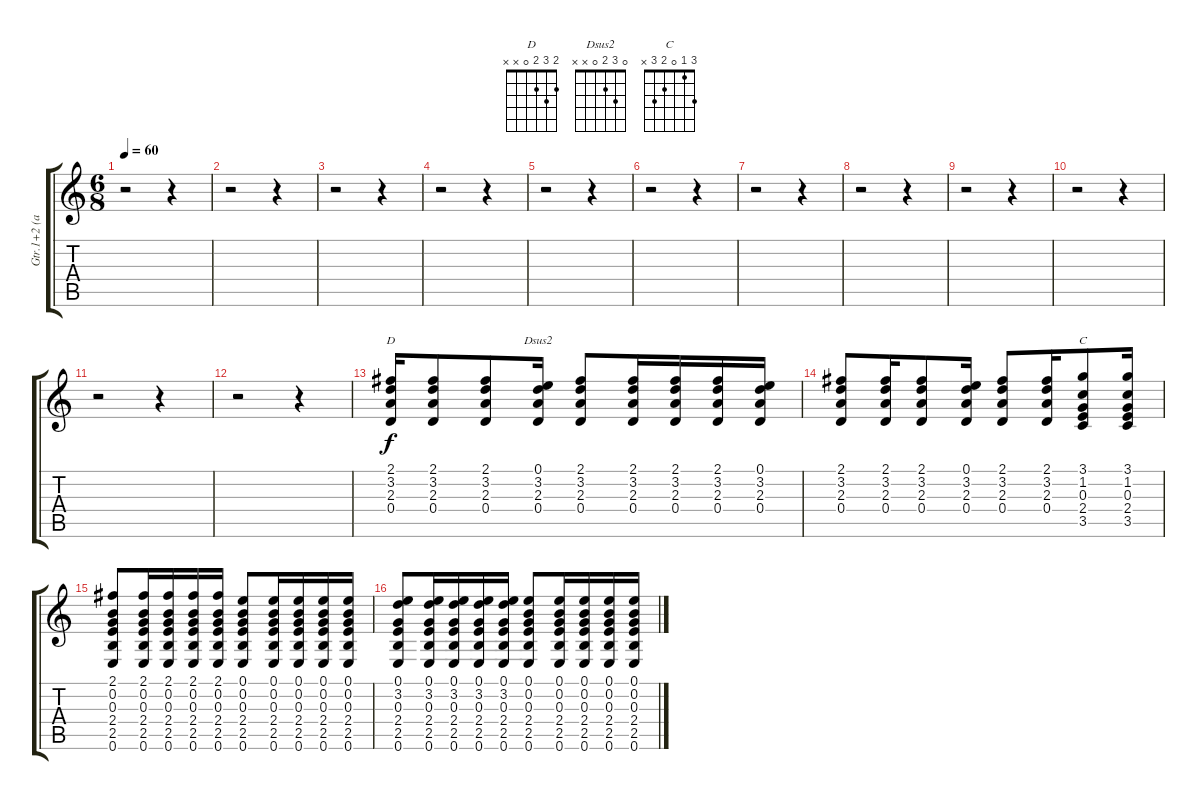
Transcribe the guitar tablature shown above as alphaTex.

\track ("Gtr.1+2 (acous.)" "Gtr.1+2 (a") {instrument acousticguitarsteel}
\staff {score tabs}
\tuning (E4 B3 G3 D3 A2 E2) {hide}
\chord ("D" 2 3 2 0 x x)
\chord ("Dsus2" 0 3 2 0 x x)
\chord ("C" 3 1 0 2 3 x)
\ts (6 8)
\tempo 60
\clef g2
\ks c
r.2{dy f instrument acousticguitarsteel} r.4 |
r.2 r.4 |
r.2 r.4 |
r.2 r.4 |
r.2 r.4 |
r.2 r.4 |
r.2 r.4 |
r.2 r.4 |
r.2 r.4 |
r.2 r.4 |
r.2 r.4 |
r.2 r.4 |
(2.1 3.2 2.3 0.4).16{ch "D"} (2.1 3.2 2.3 0.4).8 (2.1 3.2 2.3 0.4).8 (0.1 3.2 2.3 0.4).16{ch "Dsus2"} (2.1 3.2 2.3 0.4).8 (2.1 3.2 2.3 0.4).16 (2.1 3.2 2.3 0.4).16 (2.1 3.2 2.3 0.4).16 (0.1 3.2 2.3 0.4).16 |
(2.1 3.2 2.3 0.4).8 (2.1 3.2 2.3 0.4).16 (2.1 3.2 2.3 0.4).8 (0.1 3.2 2.3 0.4).16 (2.1 3.2 2.3 0.4).8 (2.1 3.2 2.3 0.4).16 (3.1 1.2 0.3 2.4 3.5).8{ch "C"} (3.1 1.2 0.3 2.4 3.5).16 |
(2.1 0.2 0.3 2.4 2.5 0.6).8 (2.1 0.2 0.3 2.4 2.5 0.6).16 (2.1 0.2 0.3 2.4 2.5 0.6).16 (2.1 0.2 0.3 2.4 2.5 0.6).16 (2.1 0.2 0.3 2.4 2.5 0.6).16 (0.1 0.2 0.3 2.4 2.5 0.6).8 (0.1 0.2 0.3 2.4 2.5 0.6).16 (0.1 0.2 0.3 2.4 2.5 0.6).16 (0.1 0.2 0.3 2.4 2.5 0.6).16 (0.1 0.2 0.3 2.4 2.5 0.6).16 |
(0.1 3.2 0.3 2.4 2.5 0.6).8 (0.1 3.2 0.3 2.4 2.5 0.6).16 (0.1 3.2 0.3 2.4 2.5 0.6).16 (0.1 3.2 0.3 2.4 2.5 0.6).16 (0.1 3.2 0.3 2.4 2.5 0.6).16 (0.1 0.2 0.3 2.4 2.5 0.6).8 (0.1 0.2 0.3 2.4 2.5 0.6).16 (0.1 0.2 0.3 2.4 2.5 0.6).16 (0.1 0.2 0.3 2.4 2.5 0.6).16 (0.1 0.2 0.3 2.4 2.5 0.6).16
